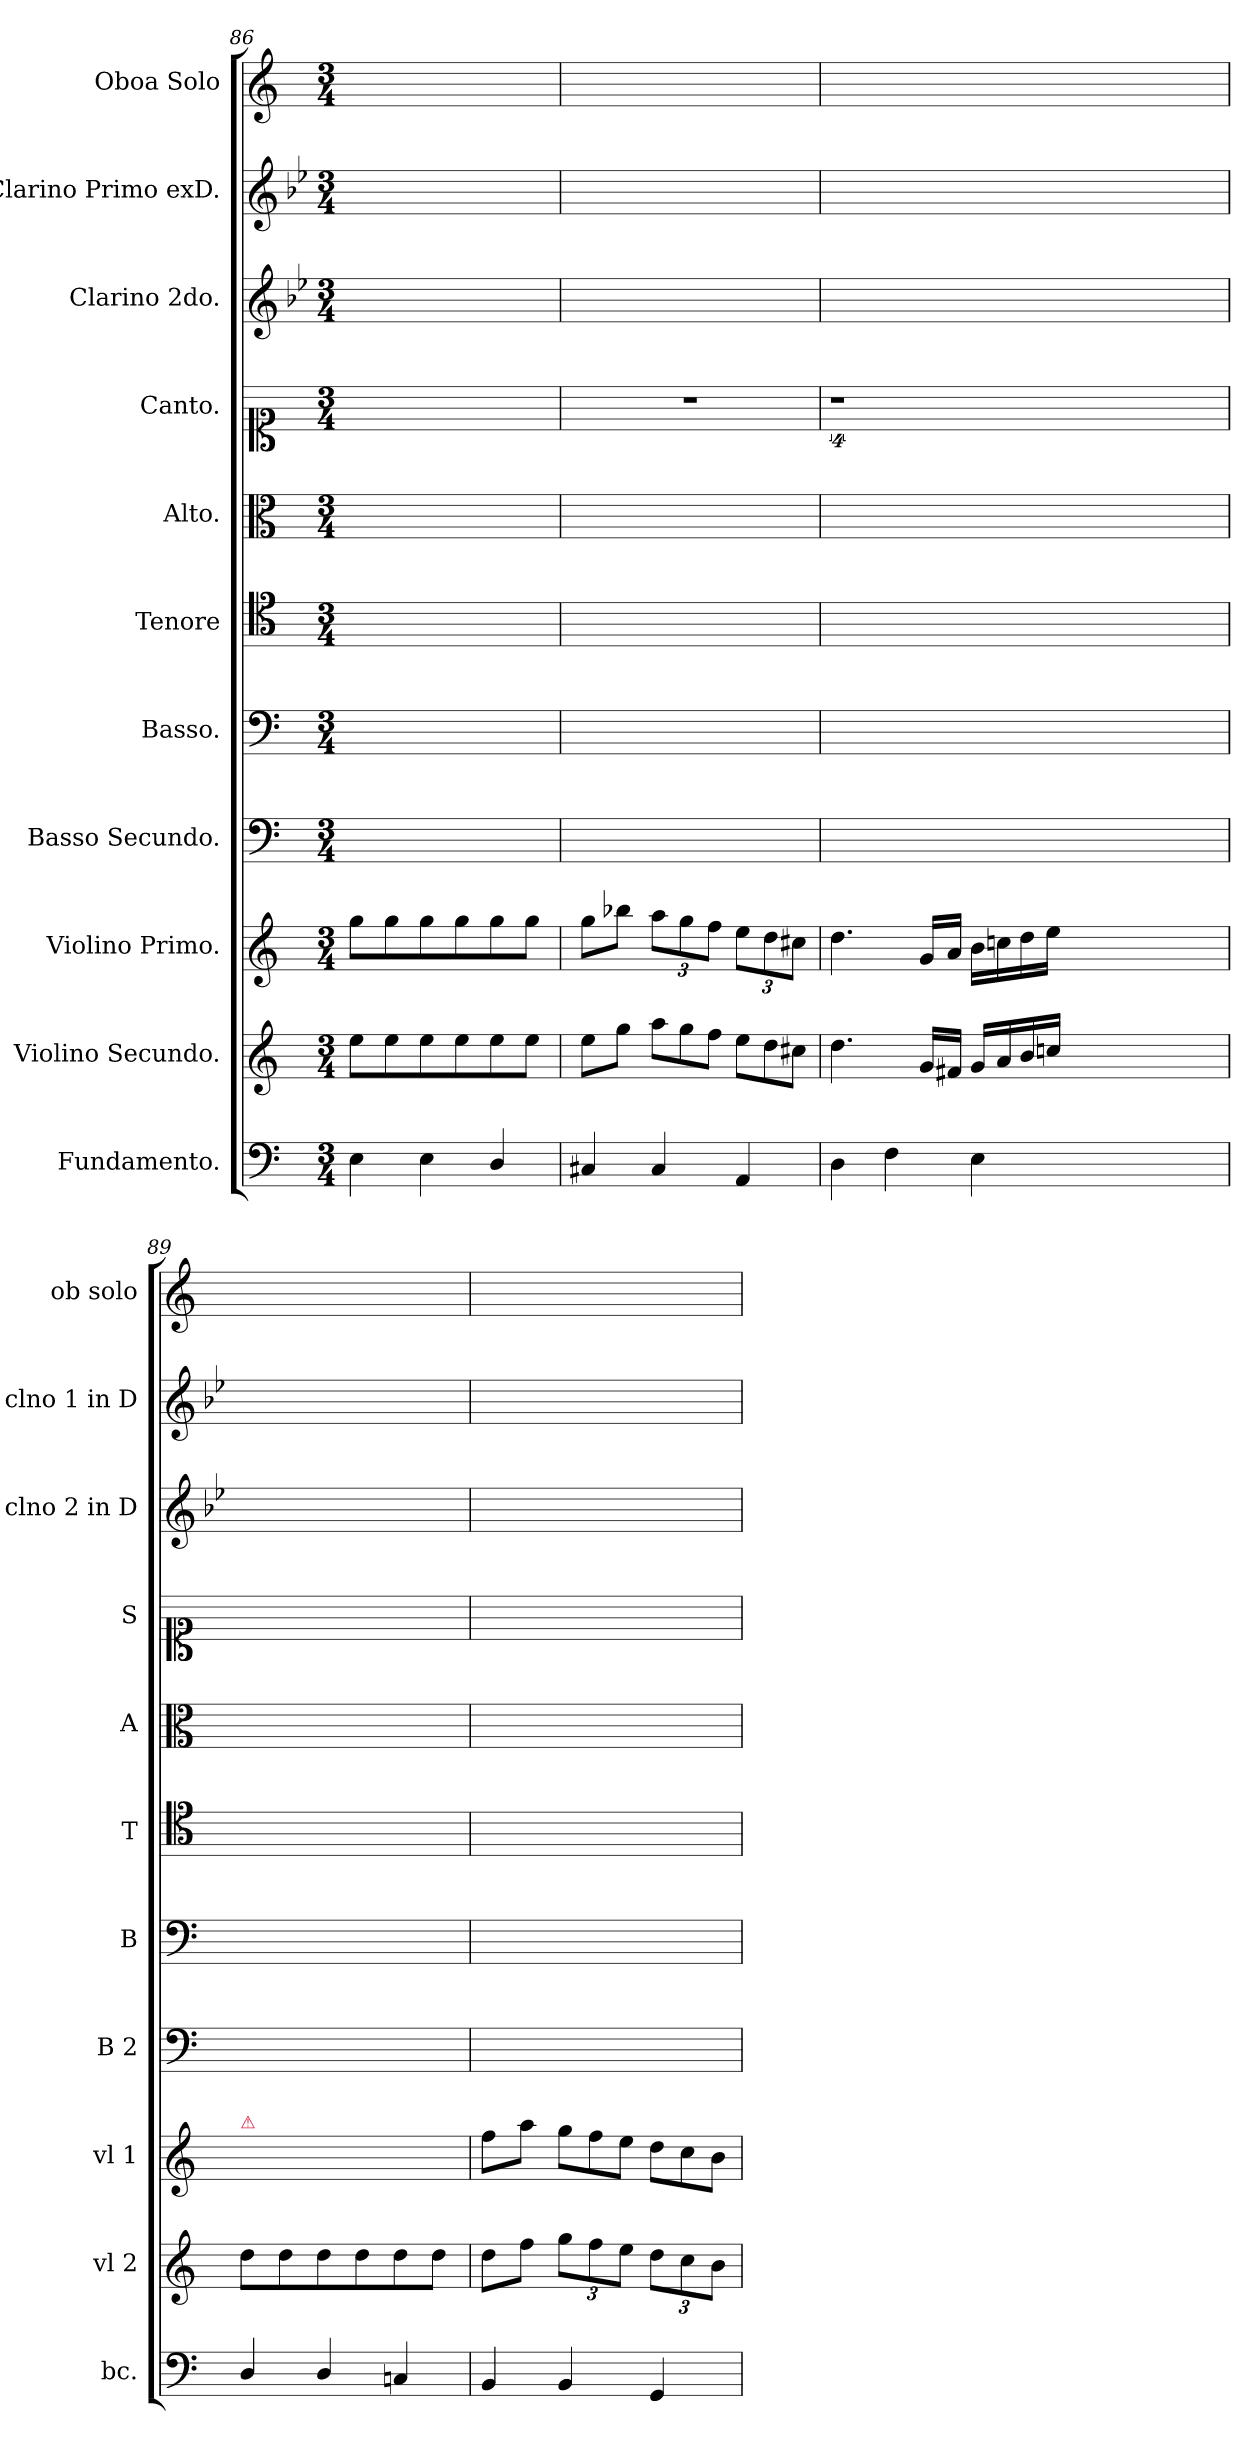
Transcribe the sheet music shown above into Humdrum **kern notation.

**kern	**kern	**kern	**kern	**kern	**kern	**kern	**kern	**kern	**kern	**kern
*part11	*part10	*part9	*part8	*part7	*part6	*part5	*part4	*part3	*part2	*part1
*staff11	*staff10	*staff9	*staff8	*staff7	*staff6	*staff5	*staff4	*staff3	*staff2	*staff1
*I"Fundamento.	*I"Violino Secundo.	*I"Violino Primo.	*I"Basso Secundo.	*I"Basso.	*I"Tenore	*I"Alto.	*I"Canto.	*I"Clarino 2do.	*I"Clarino Primo exD.	*I"Oboa Solo
*I'bc.	*I'vl 2	*I'vl 1	*I'B 2	*I'B	*I'T	*I'A	*I'S	*I'clno 2 in D	*I'clno 1 in D	*I'ob solo
*clefF4	*clefG2	*clefG2	*clefF4	*clefF4	*clefC4	*clefC3	*clefC1	*clefG2	*clefG2	*clefG2
*	*	*	*	*	*	*	*	*ITrd-1c-2	*ITrd-1c-2	*
*k[]	*k[]	*k[]	*k[]	*k[]	*k[]	*k[]	*k[]	*k[]	*k[]	*k[]
*M3/4	*M3/4	*M3/4	*M3/4	*M3/4	*M3/4	*M3/4	*M3/4	*M3/4	*M3/4	*M3/4
=86	=86	=86	=86	=86	=86	=86	=86	=86	=86	=86
4E\	8ee\L	8gg\L	2.ryy	2.ryy	2.ryy	2.ryy	2.ryy	2.ryy	2.ryy	2.ryy
.	8ee\	8gg\	.	.	.	.	.	.	.	.
4E\	8ee\	8gg\	.	.	.	.	.	.	.	.
.	8ee\	8gg\	.	.	.	.	.	.	.	.
4D/	8ee\	8gg\	.	.	.	.	.	.	.	.
.	8ee\J	8gg\J	.	.	.	.	.	.	.	.
=87	=87	=87	=87	=87	=87	=87	=87	=87	=87	=87
4C#X/	8ee\L	8gg\L	2.ryy	2.ryy	2.ryy	2.ryy	2.r	2.ryy	2.ryy	2.ryy
.	8gg\J	8bb-X\J	.	.	.	.	.	.	.	.
*	*Xtuplet	*	*	*	*	*	*	*	*	*
4C#/	12aa\L	12aa\L	.	.	.	.	.	.	.	.
.	12gg\	12gg\	.	.	.	.	.	.	.	.
.	12ff\J	12ff\J	.	.	.	.	.	.	.	.
4AA/	12ee\L	12ee\L	.	.	.	.	.	.	.	.
.	12dd\	12dd\	.	.	.	.	.	.	.	.
.	12cc#X\J	12cc#X\J	.	.	.	.	.	.	.	.
=88	=88	=88	=88	=88	=88	=88	=88	=88	=88	=88
4D\	4.dd\	4.dd\	2.ryy	2.ryy	2.ryy	2.ryy	4%9r	2.ryy	2.ryy	2.ryy
4F\	.	.	.	.	.	.	.	.	.	.
.	16g/LL	16g/LL	.	.	.	.	.	.	.	.
.	16f#X/JJ	16a/JJ	.	.	.	.	.	.	.	.
4E\	16g/LL	16b\LL	.	.	.	.	.	.	.	.
.	16a/	16ccn\	.	.	.	.	.	.	.	.
.	16b/	16dd\	.	.	.	.	.	.	.	.
.	16ccn/JJ	16ee\JJ	.	.	.	.	.	.	.	.
1.ryy	1.ryy	1.ryy	1.ryy	1.ryy	1.ryy	1.ryy	.	1.ryy	1.ryy	1.ryy
=89	=89	=89	=89	=89	=89	=89	=89	=89	=89	=89
!	!	!LO:TX:a:color=crimson:t=⚠	!	!	!	!	!	!	!	!
4D/	8dd\L	2.ryy	2.ryy	2.ryy	2.ryy	2.ryy	2.ryy	2.ryy	2.ryy	2.ryy
.	8dd\	.	.	.	.	.	.	.	.	.
4D/	8dd\	.	.	.	.	.	.	.	.	.
.	8dd\	.	.	.	.	.	.	.	.	.
4Cn/	8dd\	.	.	.	.	.	.	.	.	.
.	8dd\J	.	.	.	.	.	.	.	.	.
=90	=90	=90	=90	=90	=90	=90	=90	=90	=90	=90
4BB/	8dd\L	8ff\L	2.ryy	2.ryy	2.ryy	2.ryy	2.ryy	2.ryy	2.ryy	2.ryy
.	8ff\J	8aa\J	.	.	.	.	.	.	.	.
*	*tuplet	*Xtuplet	*	*	*	*	*	*	*	*
4BB/	12gg\L	12gg\L	.	.	.	.	.	.	.	.
.	12ff\	12ff\	.	.	.	.	.	.	.	.
.	12ee\J	12ee\J	.	.	.	.	.	.	.	.
4GG/	12dd\L	12dd\L	.	.	.	.	.	.	.	.
.	12cc\	12cc\	.	.	.	.	.	.	.	.
.	12b\J	12b\J	.	.	.	.	.	.	.	.
=	=	=	=	=	=	=	=	=	=	=
*-	*-	*-	*-	*-	*-	*-	*-	*-	*-	*-
